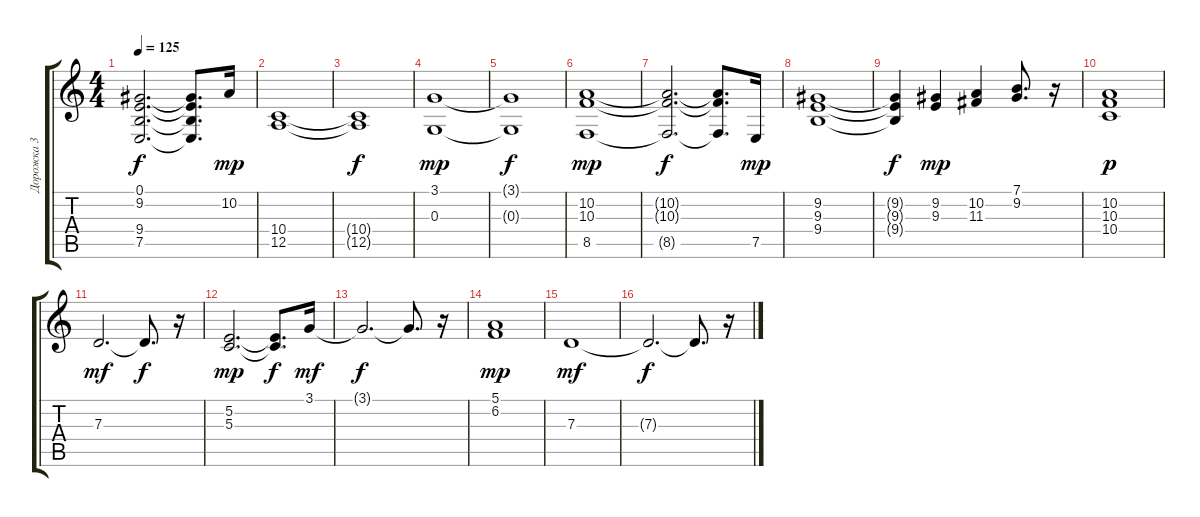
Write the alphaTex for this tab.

\track ("Дорожка 3" "Дорожка 3") {instrument stringensemble1}
\staff {score tabs}
\tuning (E4 B3 G3 D3 A2 E2) {hide}
\ts (4 4)
\tempo 125
\clef g2
\ks c
(0.1{t} 9.2{t} 9.4{t} 7.5{t}).2{d dy f} (0.1{t} 9.2{t} 9.4{t} 7.5{t}).8{d} 10.2.16{dy mp} |
(10.4 12.5).1 |
(10.4{t} 12.5{t}).1{dy f} |
(3.1 0.3).1{dy mp} |
(3.1{t} 0.3{t}).1{dy f} |
(10.2 10.3 8.5).1{dy mp} |
(10.2{t} 10.3{t} 8.5{t}).2{d dy f} (10.2{t} 10.3{t} 8.5{t}).8{d} 7.5.16{dy mp} |
(9.2 9.3 9.4).1 |
(9.2{t} 9.3{t} 9.4{t}).4{dy f} (9.2 9.3).4{dy mp} (10.2 11.3).4 (7.1 9.2).8{d} r.16 |
(10.2 10.3 10.4).1{dy p} |
7.3.2{d dy mf} 7.3{t}.8{d dy f} r.16 |
(5.2 5.3).2{d dy mp} (5.2{t} 5.3{t}).8{d dy f} 3.1.16{dy mf} |
3.1{t}.2{d dy f} 3.1{t}.8{d} r.16 |
(5.1 6.2).1{dy mp} |
7.3.1{dy mf} |
7.3{t}.2{d dy f} 7.3{t}.8{d} r.16
